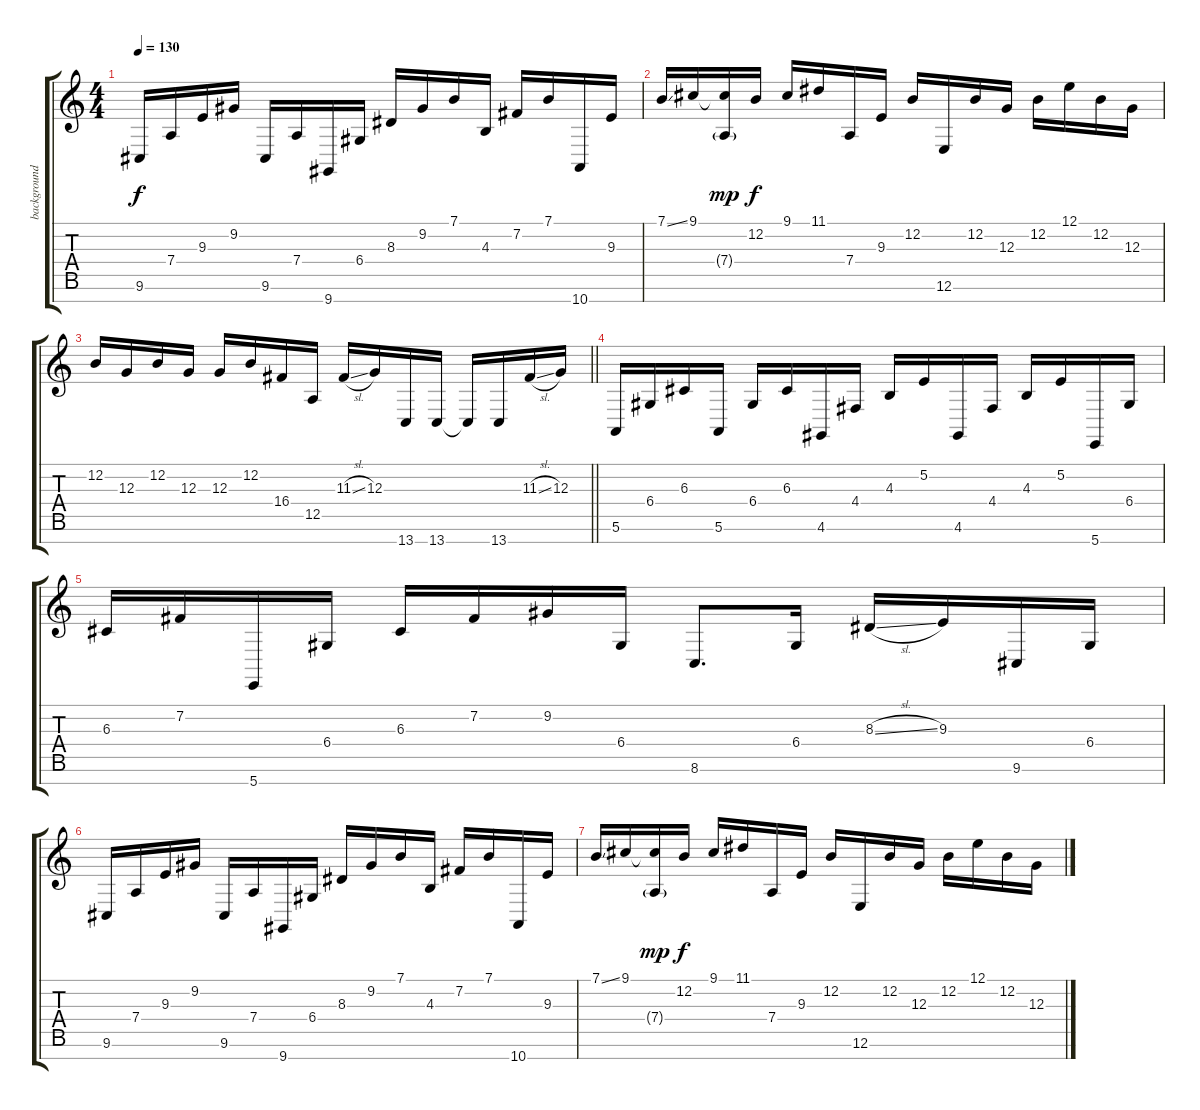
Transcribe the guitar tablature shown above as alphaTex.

\track ("background" "background") {instrument lead6voice}
\staff {score tabs}
\tuning (E4 B3 G3 D3 A2 E2 B1) {hide}
\ts (4 4)
\tempo 130
\clef g2
\ks c
9.6.16{dy f} 7.4.16 9.3.16 9.2.16 9.6.16 7.4.16 9.7.16 6.4.16 8.3.16 9.2.16 7.1.16 4.3.16 7.2.16 7.1.16 10.7.16 9.3.16 |
7.1{ss}.16 9.1.16 (9.1{t} 7.4{g}).16{dy mp} 12.2.16{dy f} 9.1.16 11.1.16 7.4.16 9.3.16 12.2.16 12.6.16 12.2.16 12.3.16 12.2.16 12.1.16 12.2.16 12.3.16 |
\barLineRight lightlight
12.2.16 12.3.16 12.2.16 12.3.16 12.3.16 12.2.16 16.4.16 12.5.16 11.3{sl}.16 12.3.16 13.7.16 13.7.16 13.7{t}.16 13.7.16 11.3{sl}.16 12.3.16 |
5.6.16{volume 9 instrument lead6voice} 6.4.16 6.3.16 5.6.16 6.4.16 6.3.16 4.6.16 4.4.16 4.3.16 5.2.16 4.6.16 4.4.16 4.3.16 5.2.16 5.7.16 6.4.16 |
6.3.16 7.2.16 5.7.16 6.4.16 6.3.16 7.2.16 9.2.16 6.4.16 8.6.8{d} 6.4.16 8.3{sl}.16 9.3.16 9.6.16 6.4.16 |
9.6.16 7.4.16{volume 0} 9.3.16 9.2.16 9.6.16 7.4.16 9.7.16 6.4.16 8.3.16 9.2.16 7.1.16 4.3.16 7.2.16 7.1.16 10.7.16 9.3.16 |
7.1{ss}.16 9.1.16 (9.1{t} 7.4{g}).16{dy mp} 12.2.16{dy f} 9.1.16 11.1.16 7.4.16 9.3.16 12.2.16 12.6.16 12.2.16 12.3.16 12.2.16 12.1.16 12.2.16 12.3.16
